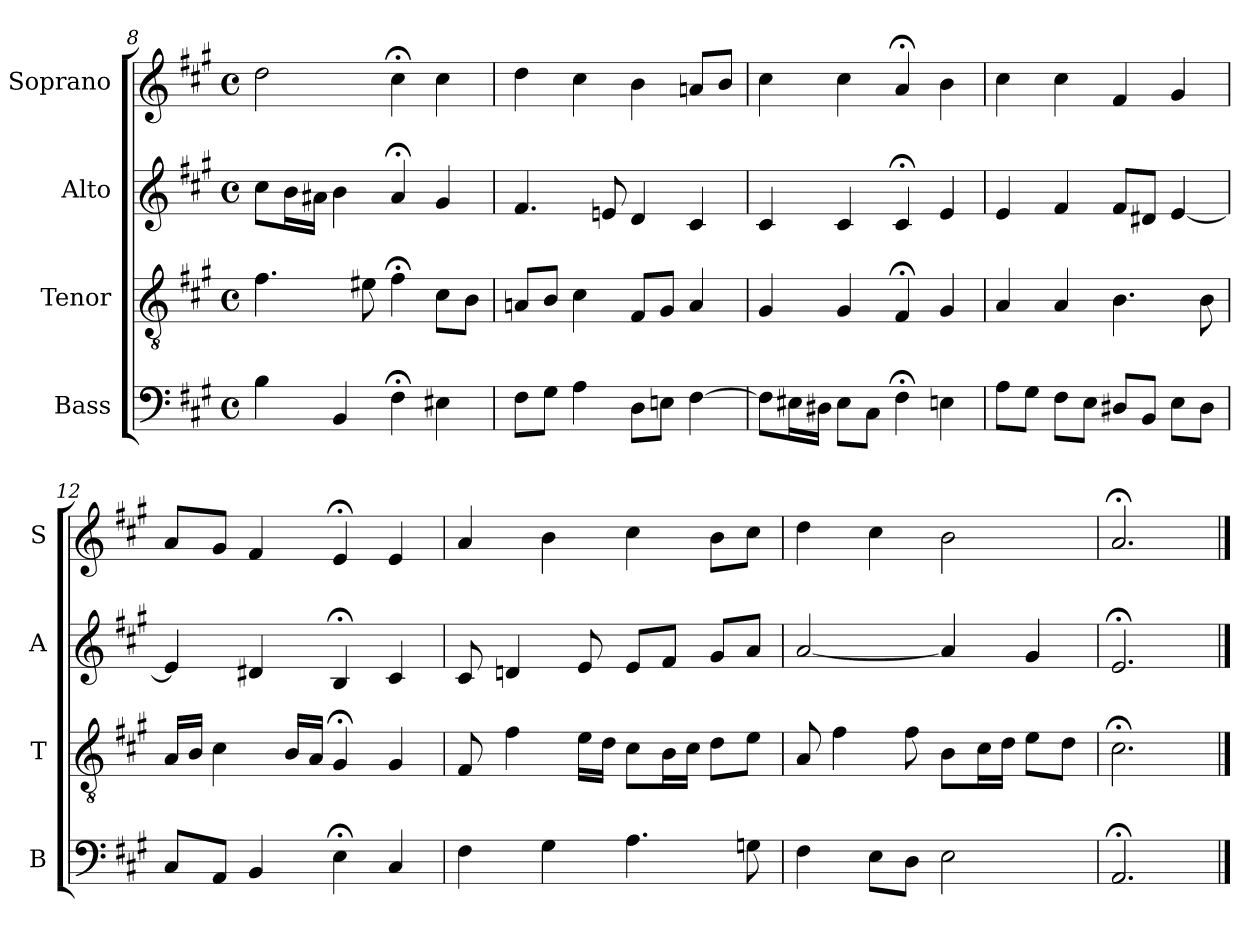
**kern	**kern	**kern	**kern
*part4	*part3	*part2	*part1
*staff4	*staff3	*staff2	*staff1
*I"Bass	*I"Tenor	*I"Alto	*I"Soprano
*I'B	*I'T	*I'A	*I'S
*clefF4	*clefGv2	*clefG2	*clefG2
*k[f#c#g#]	*k[f#c#g#]	*k[f#c#g#]	*k[f#c#g#]
*A:	*A:	*A:	*A:
*M4/4	*M4/4	*M4/4	*M4/4
*met(c)	*met(c)	*met(c)	*met(c)
=8	=8	=8	=8
4B	4.f#	8cc#L	2dd
.	.	16bL	.
.	.	16a#XJJ	.
4BB	.	4b	.
.	8e#X	.	.
4F#;<	4f#;<	4a#;<	4cc#;<
4E#X	8c#L	4g#	4cc#
.	8BJ	.	.
=9	=9	=9	=9
8F#L	8AnL	4.f#	4dd
8G#J	8BJ	.	.
4A	4c#	.	4cc#
.	.	8en	.
8DL	8F#L	4d	4b
8EnJ	8G#J	.	.
[4F#	4A	4c#	8anL
.	.	.	8bJ
=10	=10	=10	=10
8F#L]	4G#	4c#	4cc#
16E#XL	.	.	.
16D#XJJ	.	.	.
8E#L	4G#	4c#	4cc#
8C#J	.	.	.
4F#;<	4F#;<	4c#;<	4a;<
4En	4G#	4e	4b
=11	=11	=11	=11
8AL	4A	4e	4cc#
8G#J	.	.	.
8F#L	4A	4f#	4cc#
8EJ	.	.	.
8D#XL	4.B	8f#L	4f#
8BBJ	.	8d#XJ	.
8EL	.	[4e	4g#
8D#J	8B	.	.
=12	=12	=12	=12
8C#L	16ALL	4e]	8aL
.	16BJJ	.	.
8AAJ	4c#	.	8g#J
4BB	.	4d#X	4f#
.	16BLL	.	.
.	16AJJ	.	.
4E;<	4G#;<	4B;<	4e;<
4C#	4G#	4c#	4e
=13	=13	=13	=13
4F#	8F#	8c#	4a
.	4f#	4dn	.
4G#	.	.	4b
.	16eLL	8e	.
.	16dJJ	.	.
4.A	8c#L	8eL	4cc#
.	16BL	8f#J	.
.	16c#JJ	.	.
.	8dL	8g#L	8bL
8Gn	8eJ	8aJ	8cc#J
=14	=14	=14	=14
4F#	8A	[2a	4dd
.	4f#	.	.
8EL	.	.	4cc#
8DJ	8f#	.	.
2E	8BL	4a]	2b
.	16c#L	.	.
.	16dJJ	.	.
.	8eL	4g#	.
.	8dJ	.	.
=15	=15	=15	=15
2.AA;<	2.c#;<	2.e;<	2.a;<
==	==	==	==
*-	*-	*-	*-
